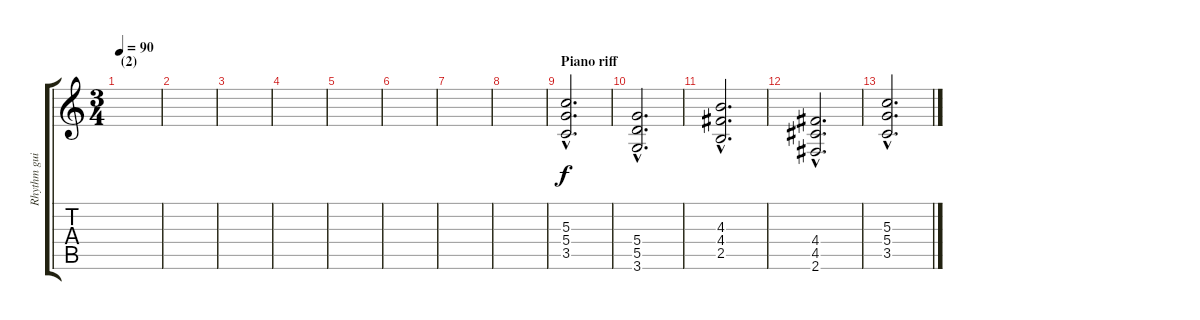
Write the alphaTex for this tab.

\track ("Rhythm guitar + addition lead" "Rhythm gui") {instrument overdrivenguitar}
\staff {score tabs}
\tuning (E4 B3 G3 D3 A2 E2) {hide}
\ts (3 4)
\section ("" "(2)")
\tempo 90
\clef g2
\ks c
|
|
|
|
|
|
|
|
\section ("" "Piano riff")
(5.3{hac} 5.4{hac} 3.5{hac}).2{d} |
(5.4{hac} 5.5{hac} 3.6{hac}).2{d} |
(4.3{hac} 4.4{hac} 2.5{hac}).2{d} |
(4.4{hac} 4.5{hac} 2.6{hac}).2{d} |
(5.3{hac} 5.4{hac} 3.5{hac}).2{d}
